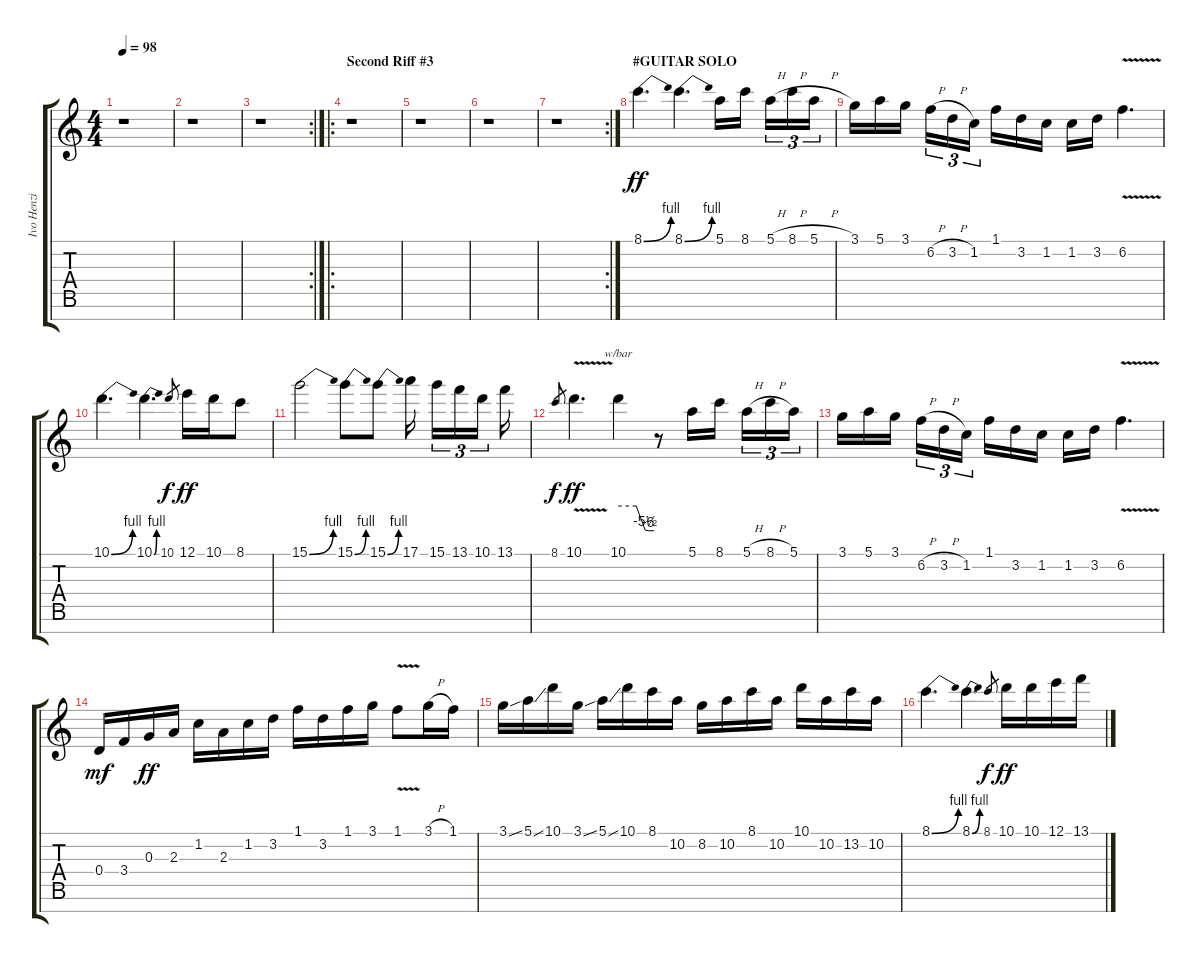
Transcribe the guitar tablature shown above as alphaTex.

\track ("Ivo Henzi" "Ivo Henzi") {instrument overdrivenguitar}
\staff {score tabs}
\tuning (E4 B3 G3 D3 A2 E2 B1) {hide}
\ts (4 4)
\tempo 98
\clef g2
\ks c
r.1{dy ff} |
r.1 |
\rc 2
r.1 |
\ro
\section ("" "Second Riff #3")
r.1 |
r.1 |
r.1 |
\rc 2
r.1 |
\section ("" "#GUITAR SOLO")
8.1{be (bend 0 0 60 4)}.4{d} 8.1{be (bend 0 0 60 4)}.4{d} 5.1.16 8.1.16 5.1{h}.16{tu (3 2)} 8.1{h}.16{tu (3 2)} 5.1{h}.16{tu (3 2)} |
3.1.16 5.1.16 3.1.16 6.2{h}.16{tu (3 2)} 3.2{h}.16{tu (3 2)} 1.2.16{tu (3 2)} 1.1.16 3.2.16 1.2.16 1.2.16 3.2.16 6.2{v}.4{d} |
10.1{be (bend 0 0 60 4)}.4{d} 10.1{be (bend 0 0 60 4)}.4{d} 10.1.8{gr dy f} 12.1.16{dy ff} 10.1.16 8.1.8 |
15.1{be (bend 0 0 60 4)}.2 15.1{be (bend 0 0 60 4)}.8 15.1{be (bend 0 0 60 4)}.8 17.1.16 15.1.16{tu (3 2)} 13.1.16{tu (3 2)} 10.1.16{tu (3 2)} 13.1.16 |
8.1.8{gr dy f} 10.1{v}.4{d dy ff} 10.1.4{tbe (custom default 0 0 30 0 45 -22 50 -24 55 -24 60 -24)} r.8 5.1.16 8.1.16 5.1{h}.16{tu (3 2)} 8.1{h}.16{tu (3 2)} 5.1.16{tu (3 2)} |
3.1.16 5.1.16 3.1.16 6.2{h}.16{tu (3 2)} 3.2{h}.16{tu (3 2)} 1.2.16{tu (3 2)} 1.1.16 3.2.16 1.2.16 1.2.16 3.2.16 6.2{v}.4{d} |
0.4.16{dy mf} 3.4.16 0.3.16{dy ff} 2.3.16 1.2.16 2.3.16 1.2.16 3.2.16 1.1.16 3.2.16 1.1.16 3.1.16 1.1{v}.8 3.1{h}.16 1.1.16 |
3.1{ss}.16 5.1{ss}.16 10.1.16 3.1{ss}.16 5.1{ss}.16 10.1.16 8.1.16 10.2.16 8.2.16 10.2.16 8.1.16 10.2.16 10.1.16 10.2.16 13.2.16 10.2.16 |
8.1{be (bend 0 0 60 4)}.4{d} 8.1{be (bend 0 0 60 4)}.4{d} 8.1.8{gr dy f} 10.1.16{dy ff} 10.1.16 12.1.16 13.1.16
